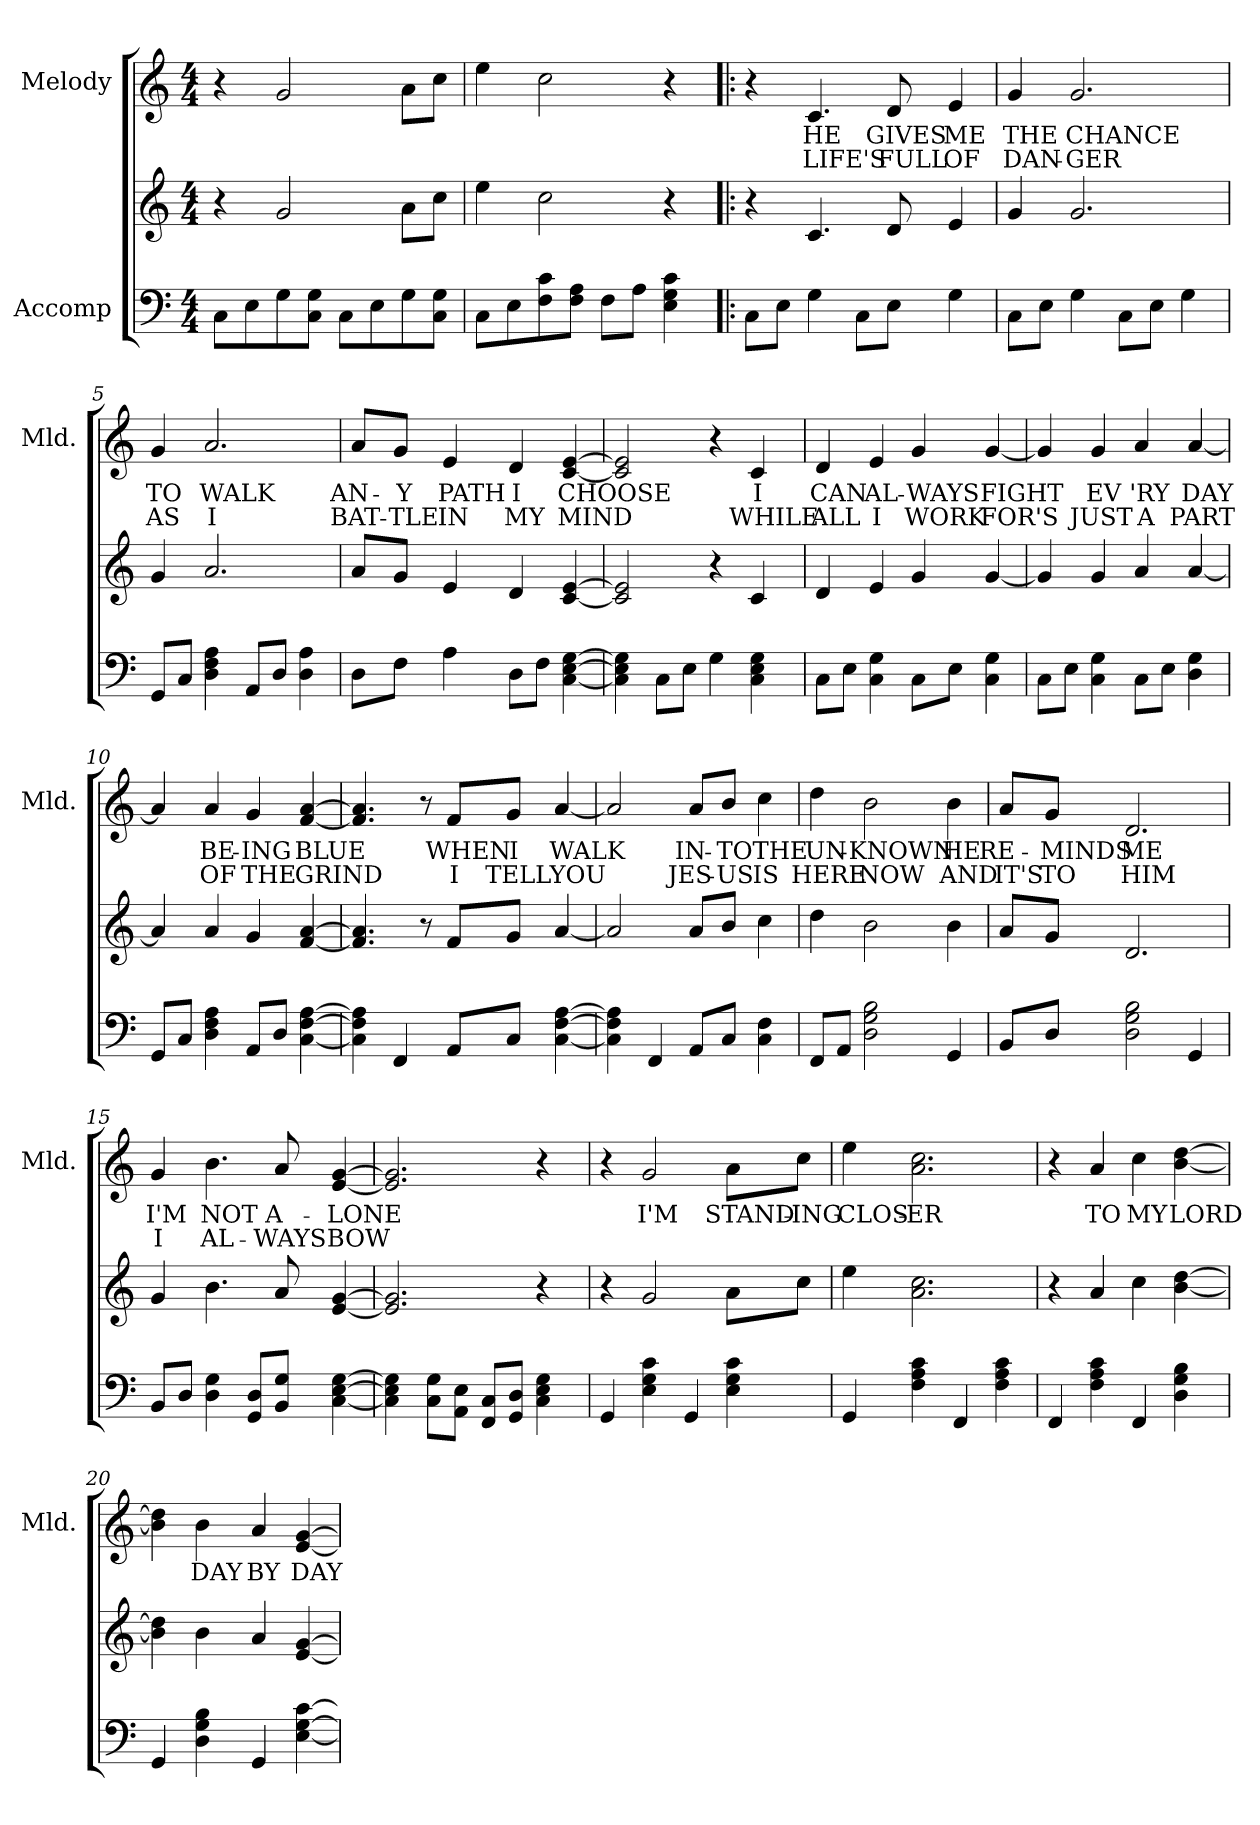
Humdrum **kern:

**kern	**kern	**kern	**text	**text
*part2	*part2	*part1	*part1	*part1
*staff3	*staff2	*staff1	*staff1	*staff1
*I"Accomp	*	*I"Melody	*	*
*	*	*I'Mld.	*	*
*clefF4	*clefG2	*clefG2	*	*
*k[]	*k[]	*k[]	*	*
*M4/4	*M4/4	*M4/4	*	*
*MM96	*MM96	*MM96	*	*
=1	=1	=1	=1	=1
8C\L	4r	4r	.	.
8E\	.	.	.	.
8G\	2g/	2g/	.	.
8C\ 8G\J	.	.	.	.
8C\L	.	.	.	.
8E\	.	.	.	.
8G\	8a\L	8a\L	.	.
8C\ 8G\J	8cc\J	8cc\J	.	.
=2	=2	=2	=2	=2
8C\L	4ee\	4ee\	.	.
8E\	.	.	.	.
8F\ 8c\	2cc\	2cc\	.	.
8F\ 8A\J	.	.	.	.
8F\L	.	.	.	.
8A\J	.	.	.	.
4E\ 4G\ 4c\	4r	4r	.	.
=3!|:	=3!|:	=3!|:	=3!|:	=3!|:
8C\L	4r	4r	.	.
8E\J	.	.	.	.
!	!	!	!LO:LY:b	!LO:LY:b
4G\	4.c/	4.c/	HE	LIFE'S
8C\L	.	.	.	.
!	!	!	!LO:LY:b	!LO:LY:b
8E\J	8d/	8d/	GIVES	FULL
!	!	!	!LO:LY:b	!LO:LY:b
4G\	4e/	4e/	ME	OF
=4	=4	=4	=4	=4
!	!	!	!LO:LY:b	!LO:LY:b
8C\L	4g/	4g/	THE	DAN-
8E\J	.	.	.	.
!	!	!	!LO:LY:b	!LO:LY:b
4G\	2.g/	2.g/	CHANCE	-GER
8C\L	.	.	.	.
8E\J	.	.	.	.
4G\	.	.	.	.
!!LO:LB:g=z
=5	=5	=5	=5	=5
!	!	!	!LO:LY:b	!LO:LY:b
8GG/L	4g/	4g/	TO	AS
8C/J	.	.	.	.
!	!	!	!LO:LY:b	!LO:LY:b
4D\ 4F\ 4A\	2.a/	2.a/	WALK	I
8AA/L	.	.	.	.
8D/J	.	.	.	.
4D\ 4A\	.	.	.	.
=6	=6	=6	=6	=6
!	!	!	!LO:LY:b	!LO:LY:b
8D\L	8a/L	8a/L	AN-	BAT-
!	!	!	!LO:LY:b	!LO:LY:b
8F\J	8g/J	8g/J	-Y	-TLE
!	!	!	!LO:LY:b	!LO:LY:b
4A\	4e/	4e/	PATH	IN
!	!	!	!LO:LY:b	!LO:LY:b
8D\L	4d/	4d/	I	MY
8F\J	.	.	.	.
!	!	!	!LO:LY:b	!LO:LY:b
[4C\ [4E\ [4G\	[4c/ [4e/	[4c/ [4e/	CHOOSE	MIND
=7	=7	=7	=7	=7
4C\] 4E\] 4G\]	2c/] 2e/]	2c/] 2e/]	.	.
8C\L	.	.	.	.
8E\J	.	.	.	.
4G\	4r	4r	.	.
!	!	!	!LO:LY:b	!LO:LY:b
4C\ 4E\ 4G\	4c/	4c/	I	WHILE
=8	=8	=8	=8	=8
!	!	!	!LO:LY:b	!LO:LY:b
8C\L	4d/	4d/	CAN	ALL
8E\J	.	.	.	.
!	!	!	!LO:LY:b	!LO:LY:b
4C\ 4G\	4e/	4e/	AL-	I
!	!	!	!LO:LY:b	!LO:LY:b
8C\L	4g/	4g/	-WAYS	WORK
8E\J	.	.	.	.
!	!	!	!LO:LY:b	!LO:LY:b
4C\ 4G\	[4g/	[4g/	FIGHT	FOR'S
!!LO:LB:g=z
=9	=9	=9	=9	=9
8C\L	4g/]	4g/]	.	.
8E\J	.	.	.	.
!	!	!	!LO:LY:b	!LO:LY:b
4C\ 4G\	4g/	4g/	EV	JUST
!	!	!	!LO:LY:b	!LO:LY:b
8C\L	4a/	4a/	'RY	A
8E\J	.	.	.	.
!	!	!	!LO:LY:b	!LO:LY:b
4D\ 4G\	[4a/	[4a/	DAY	PART
=10	=10	=10	=10	=10
8GG/L	4a/]	4a/]	.	.
8C/J	.	.	.	.
!	!	!	!LO:LY:b	!LO:LY:b
4D\ 4F\ 4A\	4a/	4a/	BE-	OF
!	!	!	!LO:LY:b	!LO:LY:b
8AA/L	4g/	4g/	-ING	THE
8D/J	.	.	.	.
!	!	!	!LO:LY:b	!LO:LY:b
[4C\ [4F\ [4A\	[4f/ [4a/	[4f/ [4a/	BLUE	GRIND
=11	=11	=11	=11	=11
4C\] 4F\] 4A\]	4.f/] 4.a/]	4.f/] 4.a/]	.	.
4FF/	.	.	.	.
.	8r	8r	.	.
!	!	!	!LO:LY:b	!LO:LY:b
8AA/L	8f/L	8f/L	WHEN	I
!	!	!	!LO:LY:b	!LO:LY:b
8C/J	8g/J	8g/J	I	TELL
!	!	!	!LO:LY:b	!LO:LY:b
[4C\ [4F\ [4A\	[4a/	[4a/	WALK	YOU
=12	=12	=12	=12	=12
4C\] 4F\] 4A\]	2a/]	2a/]	.	.
4FF/	.	.	.	.
!	!	!	!LO:LY:b	!LO:LY:b
8AA/L	8a/L	8a/L	IN-	JES-
!	!	!	!LO:LY:b	!LO:LY:b
8C/J	8b/J	8b/J	-TO	-US
!	!	!	!LO:LY:b	!LO:LY:b
4C\ 4F\	4cc\	4cc\	THE	IS
!!LO:PB:g=z
=13	=13	=13	=13	=13
!	!	!	!LO:LY:b	!LO:LY:b
8FF/L	4dd\	4dd\	UN-	HERE
8AA/J	.	.	.	.
!	!	!	!LO:LY:b	!LO:LY:b
2D\ 2G\ 2B\	2b\	2b\	-KNOWN	NOW
!	!	!	!LO:LY:b	!LO:LY:b
4GG/	4b\	4b\	HE	AND
=14	=14	=14	=14	=14
!	!	!	!LO:LY:b	!LO:LY:b
8BB/L	8a/L	8a/L	RE-	IT'S
!	!	!	!LO:LY:b	!LO:LY:b
8D/J	8g/J	8g/J	-MINDS	TO
!	!	!	!LO:LY:b	!LO:LY:b
2D\ 2G\ 2B\	2.d/	2.d/	ME	HIM
4GG/	.	.	.	.
=15	=15	=15	=15	=15
!	!	!	!LO:LY:b	!LO:LY:b
8BB/L	4g/	4g/	I'M	I
8D/J	.	.	.	.
!	!	!	!LO:LY:b	!LO:LY:b
4D\ 4G\	4.b\	4.b\	NOT	AL-
8GG/ 8D/L	.	.	.	.
!	!	!	!LO:LY:b	!LO:LY:b
8BB/ 8G/J	8a/	8a/	A-	-WAYS
!	!	!	!LO:LY:b	!LO:LY:b
[4C\ [4E\ [4G\	[4e/ [4g/	[4e/ [4g/	-LONE	BOW
=16	=16	=16	=16	=16
4C\] 4E\] 4G\]	2.e/] 2.g/]	2.e/] 2.g/]	.	.
8C\ 8G\L	.	.	.	.
8AA\ 8E\J	.	.	.	.
8FF/ 8C/L	.	.	.	.
8GG/ 8D/J	.	.	.	.
4C\ 4E\ 4G\	4r	4r	.	.
!!LO:LB:g=z
=17	=17	=17	=17	=17
4GG/	4r	4r	.	.
!	!	!	!LO:LY:b	!
4E\ 4G\ 4c\	2g/	2g/	I'M	.
4GG/	.	.	.	.
!	!	!	!LO:LY:b	!
4E\ 4G\ 4c\	8a\L	8a\L	STAND-	.
!	!	!	!LO:LY:b	!
.	8cc\J	8cc\J	-ING	.
=18	=18	=18	=18	=18
!	!	!	!LO:LY:b	!
4GG/	4ee\	4ee\	CLOS-	.
!	!	!	!LO:LY:b	!
4F\ 4A\ 4c\	2.a\ 2.cc\	2.a\ 2.cc\	-ER	.
4FF/	.	.	.	.
4F\ 4A\ 4c\	.	.	.	.
=19	=19	=19	=19	=19
4FF/	4r	4r	.	.
!	!	!	!LO:LY:b	!
4F\ 4A\ 4c\	4a/	4a/	TO	.
!	!	!	!LO:LY:b	!
4FF/	4cc\	4cc\	MY	.
!	!	!	!LO:LY:b	!
4D\ 4G\ 4B\	[4b\ [4dd\	[4b\ [4dd\	LORD	.
=20	=20	=20	=20	=20
4GG/	4b\] 4dd\]	4b\] 4dd\]	.	.
!	!	!	!LO:LY:b	!
4D\ 4G\ 4B\	4b\	4b\	DAY	.
!	!	!	!LO:LY:b	!
4GG/	4a/	4a/	BY	.
!	!	!	!LO:LY:b	!
[4E\ [4G\ [4c\	[4e/ [4g/	[4e/ [4g/	DAY	.
=	=	=	=	=
*-	*-	*-	*-	*-
